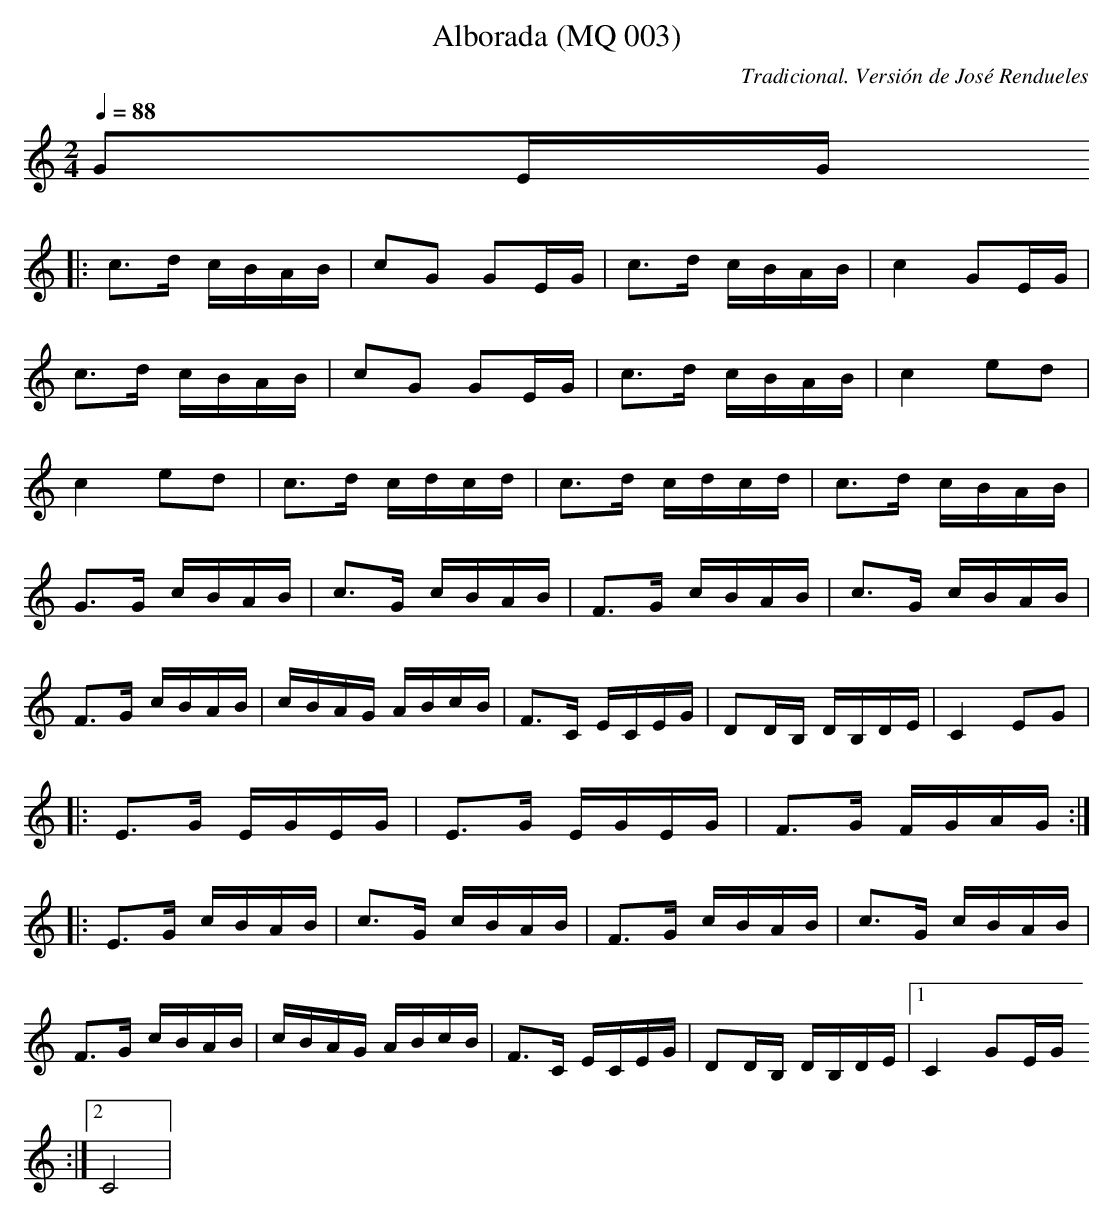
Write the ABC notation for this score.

X:1
T:Alborada (MQ 003)
C:Tradicional. Versión de José Rendueles
M:2/4
L:1/8
Q:1/4=88
K:C
GE/G/
|: c>d c/B/A/B/|cG GE/G/|c>d c/B/A/B/|c2 GE/G/|
c>d c/B/A/B/|cG GE/G/|c>d c/B/A/B/|c2 ed|
c2 ed|c>d c/d/c/d/|c>d c/d/c/d/|c>d c/B/A/B/|
G>G c/B/A/B/|c>G c/B/A/B/|F>G c/B/A/B/|c>G c/B/A/B/|
F>G c/B/A/B/|c/B/A/G/ A/B/c/B/|F>C E/C/E/G/|DD/B,/ D/B,/D/E/|C2 EG|
|: E>G E/G/E/G/|E>G E/G/E/G/|F>G F/G/A/G/ :|
|: E>G c/B/A/B/|c>G c/B/A/B/|F>G c/B/A/B/|c>G c/B/A/B/|
F>G c/B/A/B/|c/B/A/G/ A/B/c/B/|F>C E/C/E/G/|DD/B,/ D/B,/D/E/|[1 C2 GE/G/
:|[2 C4|
